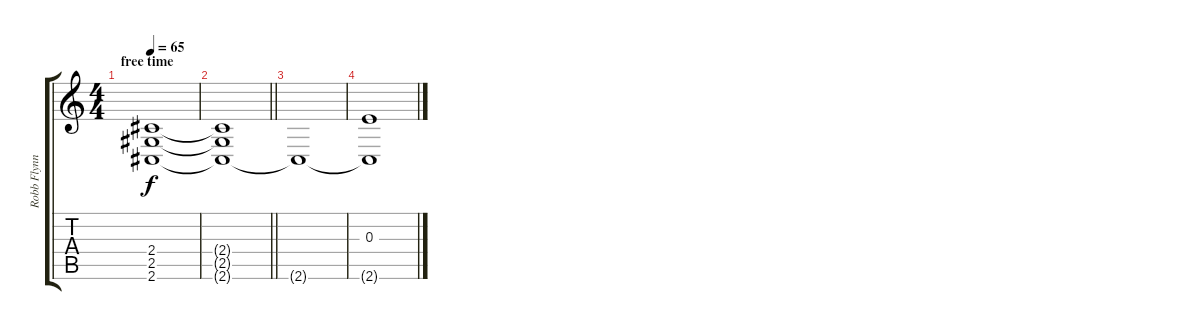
\track ("Robb Flynn" "Robb Flynn") {instrument electricguitarclean}
\staff {score tabs}
\tuning (Db4 Ab3 E3 B2 Gb2 B1) {hide}
\ts (4 4)
\section ("" "free time")
\tempo 65
\clef g2
\ks c
(2.4{t} 2.5{t} 2.6{t}).1{dy f} |
\barLineRight lightlight
(2.4{t} 2.5{t} 2.6{t}).1 |
2.6{t}.1 |
(0.3 2.6{t}).1
